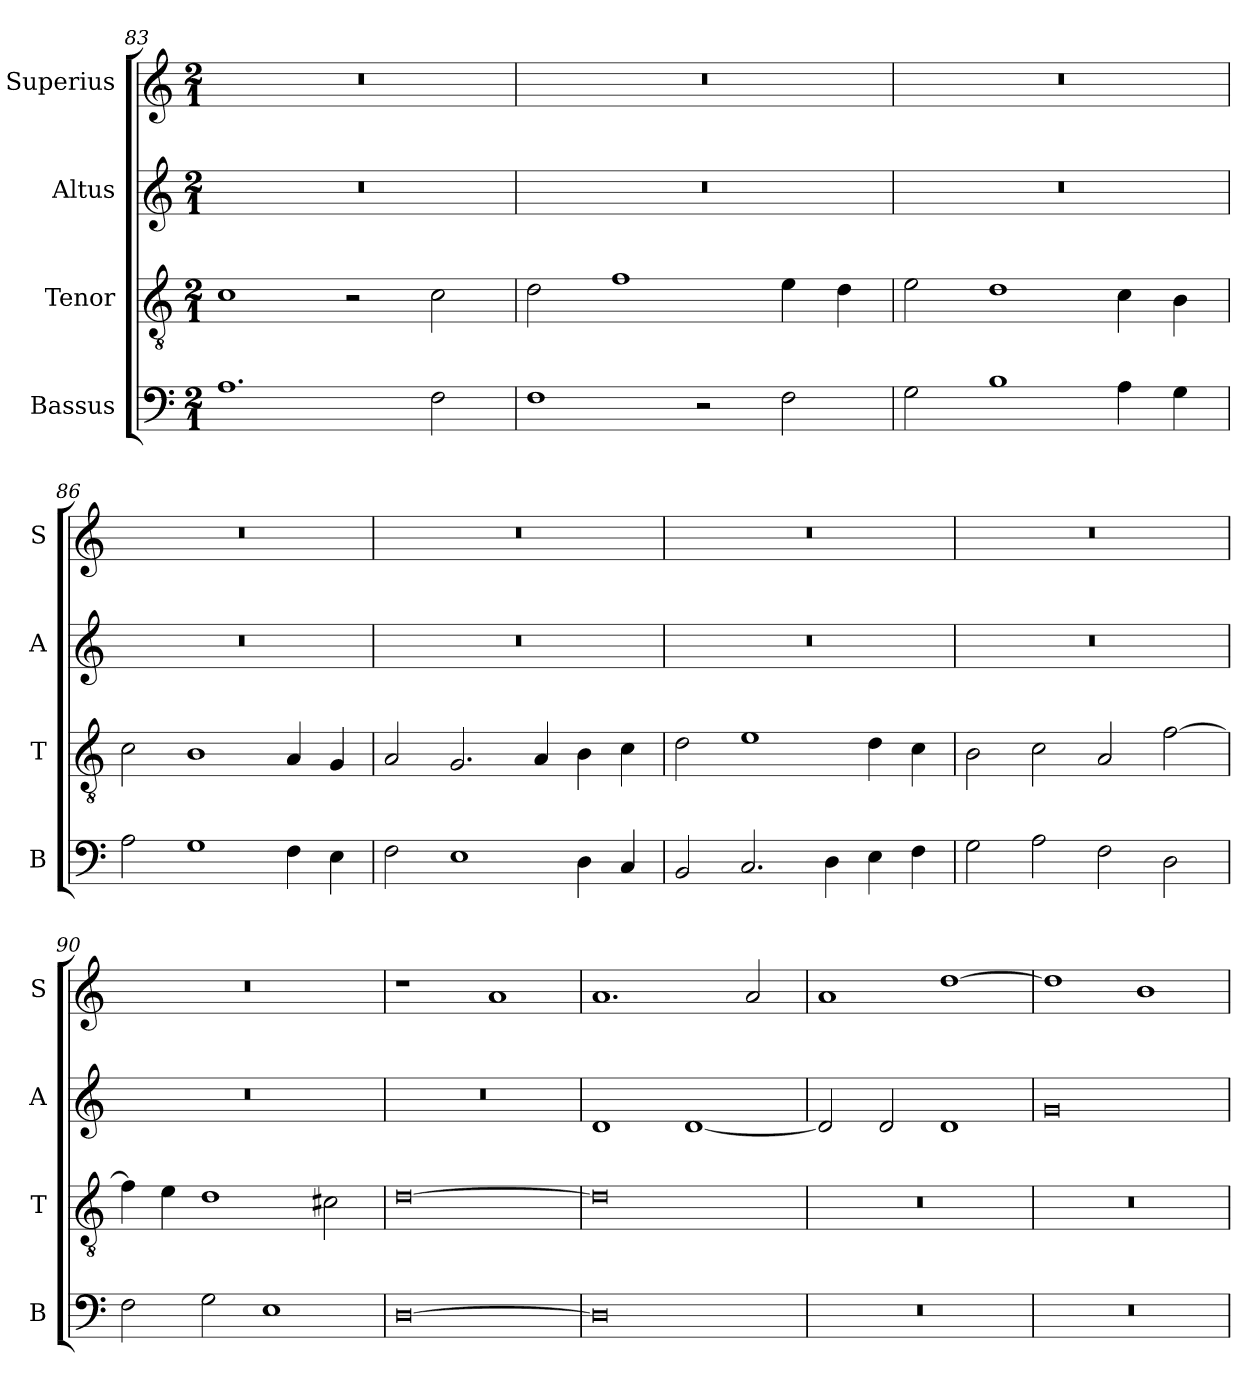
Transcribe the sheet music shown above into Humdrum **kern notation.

**kern	**kern	**kern	**kern
*part4	*part3	*part2	*part1
*staff4	*staff3	*staff2	*staff1
*I"Bassus	*I"Tenor	*I"Altus	*I"Superius
*I'B	*I'T	*I'A	*I'S
*clefF4	*clefGv2	*clefG2	*clefG2
*k[]	*k[]	*k[]	*k[]
*C:	*C:	*C:	*C:
*M2/1	*M2/1	*M2/1	*M2/1
=83	=83	=83	=83
1.A	1c	0r	0r
.	2r	.	.
2F	2c	.	.
=84	=84	=84	=84
1F	2d	0r	0r
.	1f	.	.
2r	.	.	.
2F	4e	.	.
.	4d	.	.
=85	=85	=85	=85
2G	2e	0r	0r
1B	1d	.	.
4A	4c	.	.
4G	4B	.	.
=86	=86	=86	=86
2A	2c	0r	0r
1G	1B	.	.
4F	4A	.	.
4E	4G	.	.
=87	=87	=87	=87
2F	2A	0r	0r
1E	2.G	.	.
.	4A	.	.
4D	4B	.	.
4C	4c	.	.
=88	=88	=88	=88
2BB	2d	0r	0r
2.C	1e	.	.
4D	.	.	.
4E	4d	.	.
4F	4c	.	.
=89	=89	=89	=89
2G	2B	0r	0r
2A	2c	.	.
2F	2A	.	.
2D	[2f	.	.
=90	=90	=90	=90
2F	4f]	0r	0r
.	4e	.	.
2G	1d	.	.
1E	.	.	.
.	2c#X	.	.
=91	=91	=91	=91
[0D	[0d	0r	1r
.	.	.	1a
=92	=92	=92	=92
0D]	0d]	1d	1.a
.	.	[1d	.
.	.	.	2a
=93	=93	=93	=93
0r	0r	2d]	1a
.	.	2d	.
.	.	1d	[1dd
=94	=94	=94	=94
0r	0r	0g	1dd]
.	.	.	1b
=	=	=	=
*-	*-	*-	*-
